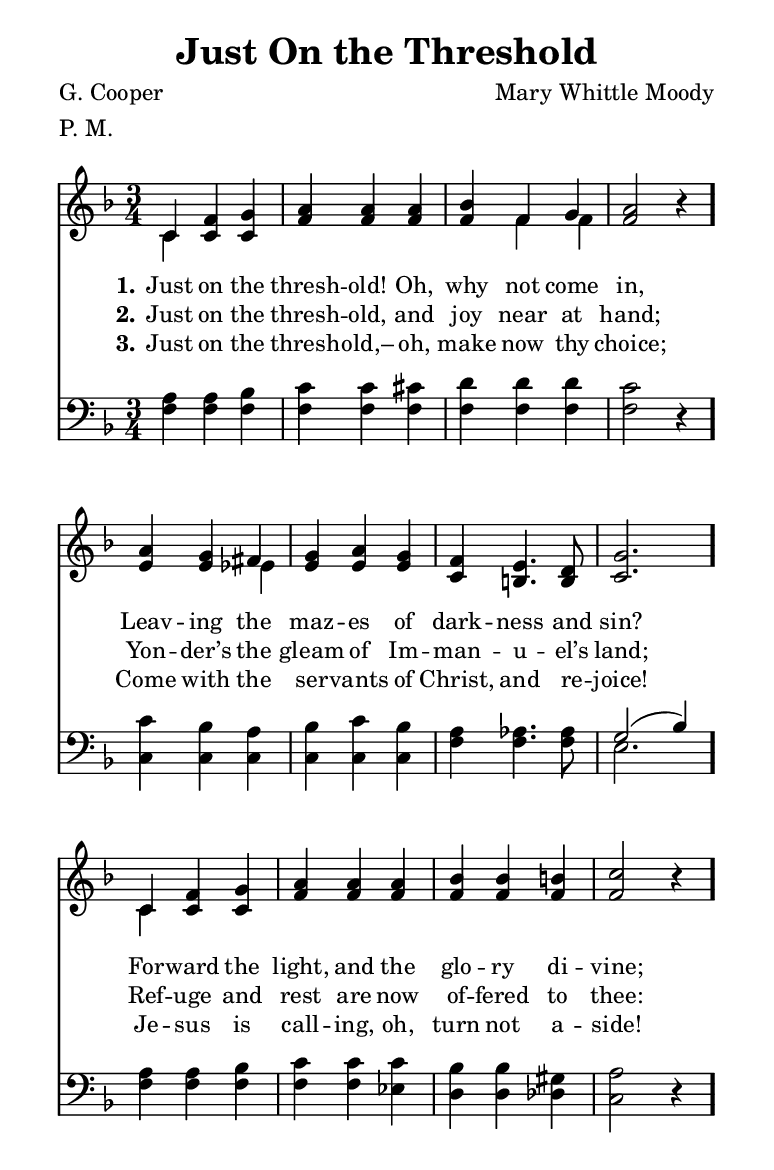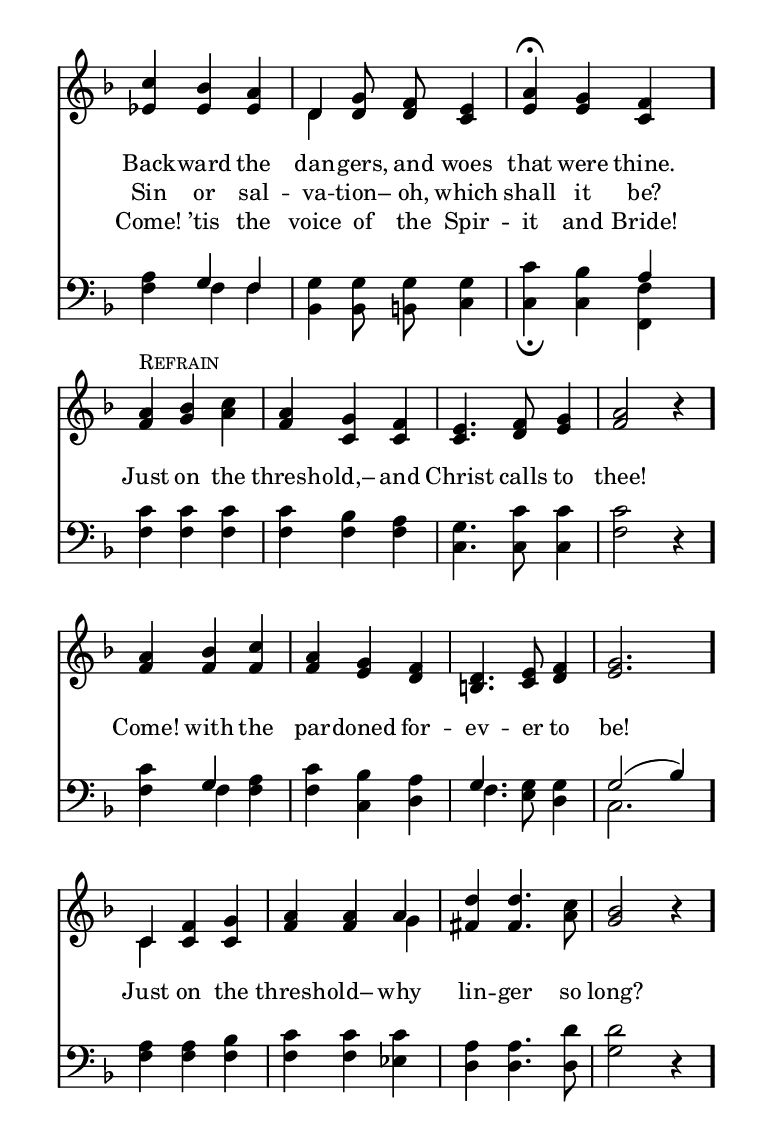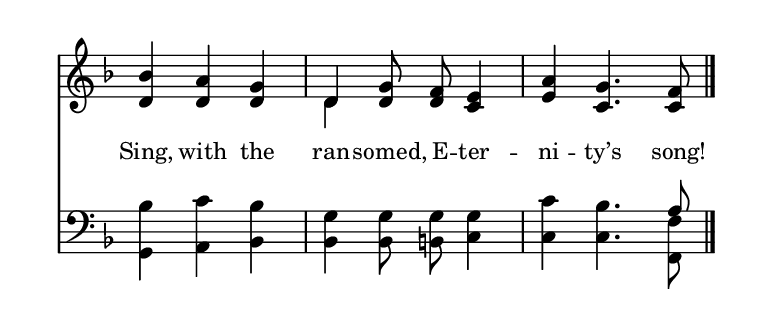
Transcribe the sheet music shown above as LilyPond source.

\include "common/global.ily"
\paper {
  \include "common/paper.ily"
  ragged-last-bottom = ##t
  systems-per-page = #(cond (is-eogsized 4) (#t #f))
  page-count = #(cond (is-eogsized 2) (#t #f))
  system-count = #(cond (is-eogsized 6) (#t #f))
}

\header{
  %gospel
  hymnnumber = "98"
  title = "Just On the Threshold"
  tunename = "Moment By Moment"
  meter = "P. M."
  poet = "G. Cooper"
  composer = "Mary Whittle Moody"
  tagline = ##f
}

% for fermata in MIDI
ta = { \tempo 4=120 }
tb = { \tempo 4=60 }

patternAA = { c4 c4 c4 | c4 c4 c4 | c4 c4 c4 | c2 c4 }
patternBA = { c4 c4 c4 | c4 c4 c4 | c4 c4. c8 | c2. }
patternBB = { c4 c4 c4 | c4 c4 c4 | c4 c4. c8 | c2( c4) }
patternCA = { c4 c4 c4 | c4 c8 c8 c4 | c4 \tb c4 \ta c4 | c2. }
patternDA = { c4 c4 c4 | c4 c4 c4 | c4. c8 c4 | c2 c4 }
patternEA = { c4 c4 c4 | c4 c4 c4 | c4. c8 c4 | c2. }
patternEB = { c4 c4 c4 | c4 c4 c4 | c4. c8 c4 | c2( c4) }
patternFA = { c4 c4 c4 | c4 c4 c4 | c4 c4. c8 | c2 c4 }
patternGA = { c4 c4 c4 | c4 c8 c8 c4 | c4 c4. c8 | c2. }

global = {
  \include "common/overrides.ily"
  \override Staff.TimeSignature.style = #'numbered
  \time 3/4
  \override Score.MetronomeMark.transparent = ##t % hide all fermata changes too
  \ta
  \key f \major
  \autoBeamOff
}

notesSoprano = {
\global
\relative c' {

  \changePitch \patternAA { c f g | a a a | bes f g | a r }
  \changePitch \patternBA { a g fis | g a g | f e d | g }
  \changePitch \patternAA { c, f g | a a a | bes bes b | c r }
  \changePitch \patternCA { c bes a | d, g f | e a \fermata g | f }

  << s^\markup { \small \caps "Refrain" }
  \changePitch \patternDA { a bes c | a g f | e f g | a r } >> \eogbreak
  \changePitch \patternEA { a bes c | a g f | d e f | g }
  \changePitch \patternFA { c, f g | a a a | d d c | bes r }
  \changePitch \patternGA { bes a g | d g f | e a g | f }

  \bar "|."

}
}

notesAlto = {
\global
\relative e' {

  \changePitch \patternAA { c c c | f f f | f f f | f r }
  \changePitch \patternBA { e e ees | e e e | c b! b | c }
  \changePitch \patternAA { c c c | f f f | f f f | f r }
  \changePitch \patternCA { ees ees ees | d d d | c e e | c }

  \changePitch \patternDA { f g a | f c c | c d e | f r }
  \changePitch \patternEA { f f f | f e d | b! c d | e }
  \changePitch \patternFA { c c c | f f g | fis fis a | g r }
  \changePitch \patternGA { d d d | d d d | c e c | c }

}
}

notesTenor = {
\global
\relative a {

  \changePitch \patternAA { a a bes | c c cis | d d d | c r }
  \changePitch \patternBB { c bes a | bes c bes | a aes aes | g( bes) }
  \changePitch \patternAA { a a bes | c c c | bes bes gis | a r }
  \changePitch \patternCA { a g f | g g g | g c bes | a }

  \changePitch \patternDA { c c c | c bes a | g c c | c r }
  \changePitch \patternEB { c g a | c bes a | g g g | g( bes) }
  \changePitch \patternFA { a a bes | c c c | a a d | d r }
  \changePitch \patternGA { bes c bes | g g g | g c bes | a }

}
}

notesBass = {
\global
\relative f {

  \changePitch \patternAA { f f f | f f f | f f f | f r }
  \changePitch \patternBA { c c c | c c c | f f f | e }
  \changePitch \patternAA { f f f | f f ees | d d des | c r }
  \changePitch \patternCA { f f f | bes, bes b! | c c_\fermata c | <f f,> }

  \changePitch \patternDA { f f f | f f f | c c c | f r }
  \changePitch \patternEA { f f f | f c d | f e d | c }
  \changePitch \patternFA { f f f | f f ees | d d d | g r }
  \changePitch \patternGA { g, a bes | bes bes b! | c c c | <f f,> }

}
}

% This hymn does not have \bar "." at the end of each line as typeset in the
% original

Refrain = \lyricmode {

Just on the thresh -- old,– and Christ calls to thee! \bar "."
Come! with the par -- doned for -- ev -- er to be! \bar "."
Just on the thresh -- old– why lin -- ger so long? \bar "."
Sing, with the ran -- somed, E -- ter -- ni -- ty’s song! \bar "."

}

wordsA = \lyricmode {
\set stanza = "1."

Just on the thresh -- old! Oh, why not come in, \bar "."
Leav -- ing the maz -- es of dark -- ness and sin? \bar "."
For -- ward the light, and the glo -- ry di -- vine; \bar "."
Back -- ward the dan -- gers, and woes that were thine. \bar "."

}

wordsB = \lyricmode {
\set stanza = "2."

Just on the thresh -- old, and joy near at hand;
Yon -- der’s the gleam of Im -- man -- u -- el’s land;
Ref -- uge and rest are now of -- fered to thee:
Sin or sal -- va -- tion– oh, which shall it be?

\Refrain

}

wordsC = \lyricmode {
\set stanza = "3."

Just on the thresh -- old,– oh, make now thy choice;
Come with the ser -- vants of Christ, and re -- joice!
Je -- sus is call -- ing, oh, turn not a -- side!
Come! ’tis the voice of the Spir -- it and Bride!

}

\score {
  \context ChoirStaff <<
    \context Staff = upper <<
      \set Staff.autoBeaming = ##f
      \set ChoirStaff.systemStartDelimiter = #'SystemStartBar
      \set ChoirStaff.printPartCombineTexts = ##f
      \partcombine #'(2 . 9) \notesSoprano \notesAlto
      \context NullVoice = sopranos { \voiceOne << \notesSoprano >> }
      \context NullVoice = altos { \voiceTwo << \notesAlto >> }
      \context Lyrics = one   \lyricsto sopranos \wordsA
      \context Lyrics = two   \lyricsto sopranos \wordsB
      \context Lyrics = three \lyricsto sopranos \wordsC
    >>
    \context Staff = men <<
      \set Staff.autoBeaming = ##f
      \clef bass
      \set ChoirStaff.printPartCombineTexts = ##f
      \partcombine #'(2 . 9) \notesTenor \notesBass
      \context NullVoice = tenors { \voiceOne << \notesTenor >> }
      \context NullVoice = basses { \voiceTwo << \notesBass >> }
    >>
  >>
  \layout {
    \include "common/layout.ily"
  }
  \midi{
    \include "common/midi.ily"
  }
}

%\markup { \fill-line { \column {
%  \line{ \bold 5 \column { \wordsE } } \combine \null \vspace #0.4
%  \line{ \bold 6 \column { \wordsF } } \combine \null \vspace #0.4
%  \line{ \bold 7 \column { \wordsG } } \combine \null \vspace #0.4
%  \line{ \bold 8 \column { \wordsH } } \combine \null \vspace #0.4
%} } }

\version "2.19.49"  % necessary for upgrading to future LilyPond versions.

% vi:set et ts=2 sw=2 ai nocindent syntax=lilypond:
